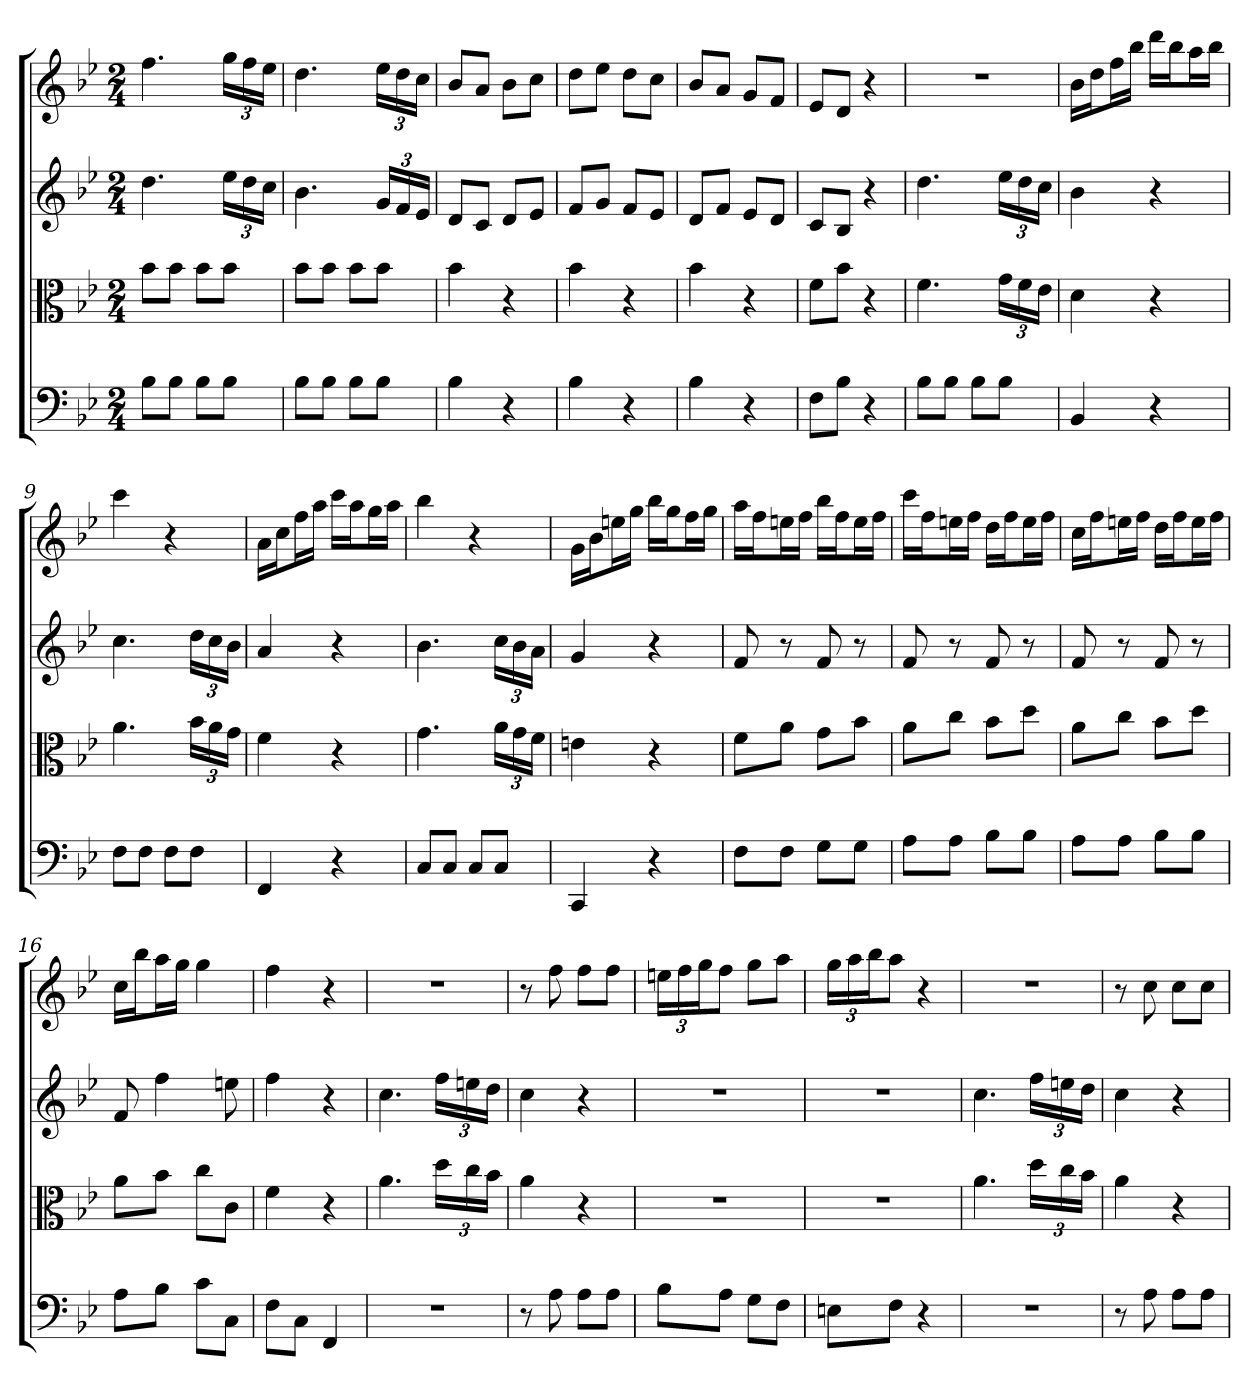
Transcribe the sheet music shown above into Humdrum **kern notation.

**kern	**kern	**kern	**kern
*part4	*part3	*part2	*part1
*staff4	*staff3	*staff2	*staff1
*clefF4	*clefC3	*	*
*k[b-e-]	*k[b-e-]	*k[b-e-]	*k[b-e-]
*B-:	*B-:	*B-:	*B-:
*M2/4	*M2/4	*M2/4	*M2/4
=	=	=	=
8B-\L	8b-\L	4.dd	4.ff
8B-\J	8b-\J	.	.
8B-\L	8b-\L	.	.
8B-\J	8b-\J	24ee-LL	24ggLL
.	.	24dd	24ff
.	.	24ccJJ	24ee-JJ
=2	=2	=2	=2
8B-\L	8b-\L	4.b-	4.dd
8B-\J	8b-\J	.	.
8B-\L	8b-\L	.	.
8B-\J	8b-\J	24gLL	24ee-LL
.	.	24f	24dd
.	.	24e-JJ	24ccJJ
=3	=3	=3	=3
4B-	4b-	8dL	8b-L
.	.	8cJ	8aJ
4r	4r	8dL	8b-L
.	.	8e-J	8ccJ
=4	=4	=4	=4
4B-	4b-	8fL	8ddL
.	.	8gJ	8ee-J
4r	4r	8fL	8ddL
.	.	8e-J	8ccJ
=5	=5	=5	=5
4B-	4b-	8dL	8b-L
.	.	8fJ	8aJ
4r	4r	8e-L	8gL
.	.	8dJ	8fJ
=6	=6	=6	=6
8F\L	8f\L	8cL	8e-L
8B-\J	8b-\J	8B-J	8dJ
4r	4r	4r	4r
=7	=7	=7	=7
8B-\L	4.f	4.dd	2r
8B-\J	.	.	.
8B-\L	.	.	.
8B-\J	24g\LL	24ee-LL	.
.	24f\	24dd	.
.	24e-\JJ	24ccJJ	.
=8	=8	=8	=8
4BB-	4d	4b-	16b-LL
.	.	.	16ddJ
.	.	.	16ffL
.	.	.	16bb-JJ
4r	4r	4r	16dddLL
.	.	.	16bb-J
.	.	.	16aaL
.	.	.	16bb-JJ
=9	=9	=9	=9
8F\L	4.a	4.cc	4ccc
8F\J	.	.	.
8F\L	.	.	4r
8F\J	24b-\LL	24ddLL	.
.	24a\	24cc	.
.	24g\JJ	24b-JJ	.
=10	=10	=10	=10
4FF	4f	4a	16aLL
.	.	.	16ccJ
.	.	.	16ffL
.	.	.	16aaJJ
4r	4r	4r	16cccLL
.	.	.	16aaJ
.	.	.	16ggL
.	.	.	16aaJJ
=11	=11	=11	=11
8C/L	4.g	4.b-	4bb-
8C/J	.	.	.
8C/L	.	.	4r
8C/J	24a\LL	24ccLL	.
.	24g\	24b-	.
.	24f\JJ	24aJJ	.
=12	=12	=12	=12
4CC	4en	4g	16gLL
.	.	.	16b-J
.	.	.	16eenL
.	.	.	16ggJJ
4r	4r	4r	16bb-LL
.	.	.	16ggJ
.	.	.	16ffL
.	.	.	16ggJJ
=13	=13	=13	=13
8F\L	8f\L	8f	16aaLL
.	.	.	16ffJ
8F\J	8a\J	8r	16eenL
.	.	.	16ffJJ
8G\L	8g\L	8f	16bb-LL
.	.	.	16ffJ
8G\J	8b-\J	8r	16eeL
.	.	.	16ffJJ
=14	=14	=14	=14
8A\L	8a\L	8f	16cccLL
.	.	.	16ffJ
8A\J	8cc\J	8r	16eenL
.	.	.	16ffJJ
8B-\L	8b-\L	8f	16ddLL
.	.	.	16ffJ
8B-\J	8dd\J	8r	16eeL
.	.	.	16ffJJ
=15	=15	=15	=15
8A\L	8a\L	8f	16ccLL
.	.	.	16ffJ
8A\J	8cc\J	8r	16eenL
.	.	.	16ffJJ
8B-\L	8b-\L	8f	16ddLL
.	.	.	16ffJ
8B-\J	8dd\J	8r	16eeL
.	.	.	16ffJJ
=16	=16	=16	=16
8A\L	8a\L	8f	16ccLL
.	.	.	16bb-J
8B-\J	8b-\J	4ff	16aaL
.	.	.	16ggJJ
8c\L	8cc\L	.	4gg
8C\J	8c\J	8een	.
=17	=17	=17	=17
8F\L	4f	4ff	4ff
8C\J	.	.	.
4FF	4r	4r	4r
=18	=18	=18	=18
2r	4.a	4.cc	2r
.	24dd\LL	24ffLL	.
.	24cc\	24een	.
.	24b-\JJ	24ddJJ	.
=19	=19	=19	=19
8r	4a	4cc	8r
8A	.	.	8ff
8A\L	4r	4r	8ffL
8A\J	.	.	8ffJ
=20	=20	=20	=20
8B-\L	2r	2r	24eenLL
.	.	.	24ff
.	.	.	24ggJ
8A\J	.	.	8ffJ
8G\L	.	.	8ggL
8F\J	.	.	8aaJ
=21	=21	=21	=21
8En\L	2r	2r	24ggLL
.	.	.	24aa
.	.	.	24bb-J
8F\J	.	.	8aaJ
4r	.	.	4r
=22	=22	=22	=22
2r	4.a	4.cc	2r
.	24dd\LL	24ffLL	.
.	24cc\	24een	.
.	24b-\JJ	24ddJJ	.
=23	=23	=23	=23
8r	4a	4cc	8r
8A	.	.	8cc
8A\L	4r	4r	8ccL
8A\J	.	.	8ccJ
=	=	=	=
*-	*-	*-	*-
